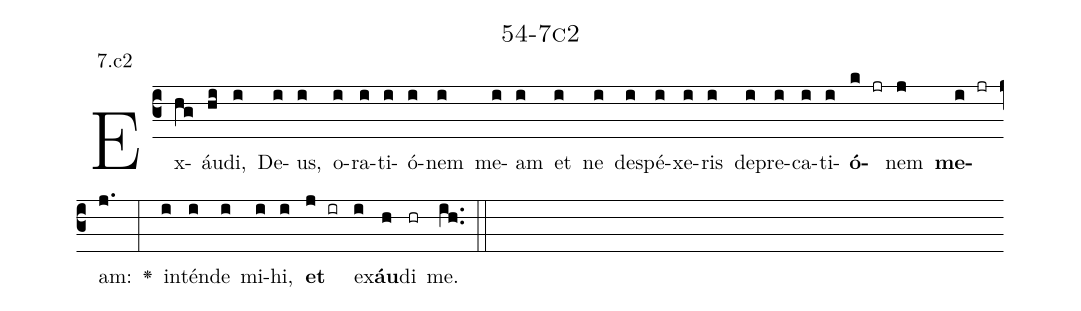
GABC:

name: 54-7c2;
annotation: 7.c2;
%%
(c3)Ex(hg)áu(hi)di,(i) De(i)us,(i) o(i)ra(i)ti(i)ó(i)nem(i) me(i)am(i) et(i) ne(i) de(i)spé(i)xe(i)ris(i) de(i)pre(i)ca(i)ti(i)<b>ó</b>(k jr)nem(j) <b>me</b>(i jr)am:(j.) <v>\greheightstar</v>(:) in(i)tén(i)de(i) mi(i)hi,(i) <b>et</b>(j ir) ex(i)<b>áu</b>(h)di(hr) me.(ih..) (::)


%E(i) u(i) o(j) u(i) a(h) e.(ih..) (::)
